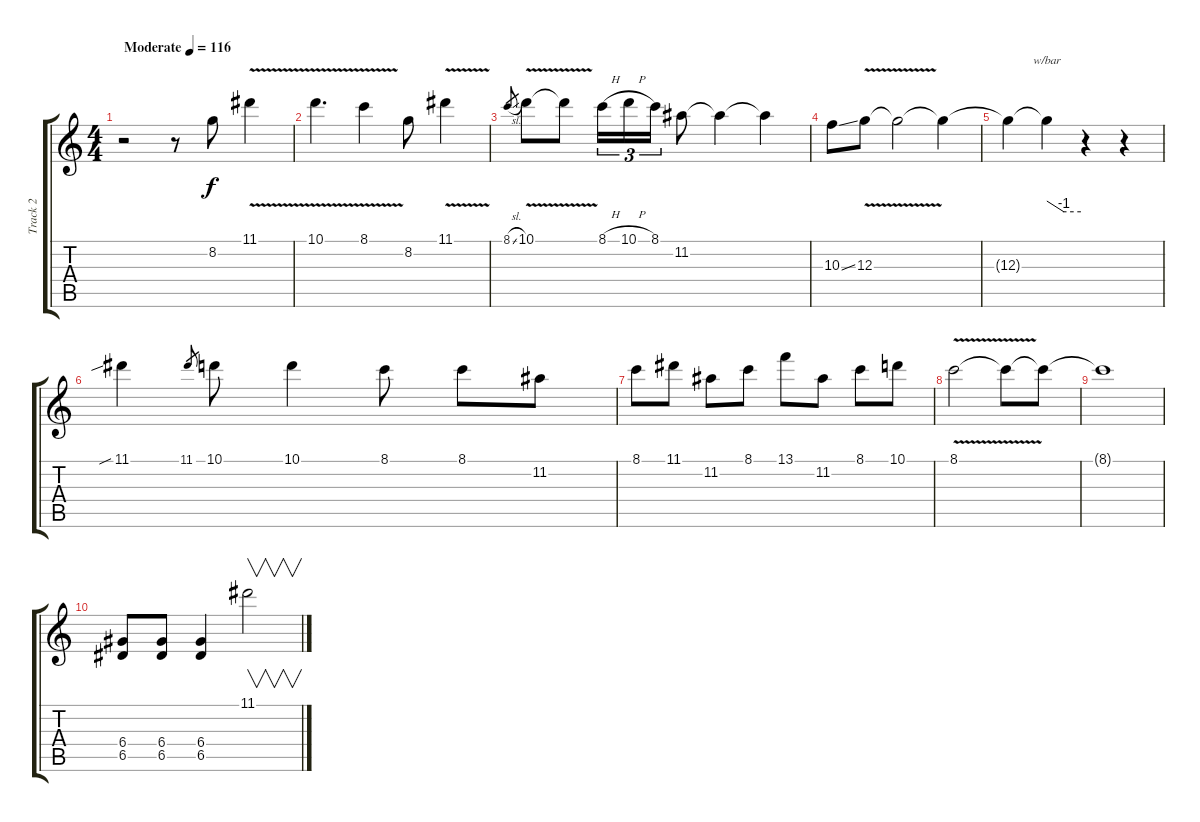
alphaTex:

\track ("Track 2" "Track 2") {instrument distortionguitar}
\staff {score tabs}
\tuning (E4 B3 G3 D3 A2 E2) {hide}
\ts (4 4)
\tempo (116 "Moderate")
\clef g2
\ks c
r.2{dy f instrument distortionguitar} r.8 8.2.8 11.1{v}.4 |
10.1{v}.4{d} 8.1{v}.4 8.2.8 11.1{v}.4 |
8.1{sl}.8{gr} 10.1{v}.8 10.1{t}.8 8.1{h}.16{tu (3 2)} 10.1{h}.16{tu (3 2)} 8.1.16{tu (3 2)} 11.2.8 11.2{t}.4 11.2{t}.4 |
10.3{ss}.8 12.3{v}.8 12.3{t}.2 12.3{t}.4 |
12.3{t}.4 12.3{t}.4{tbe (custom default 0 0 30 -4 60 -4)} r.4 r.4 |
11.1{sib}.4 11.1.8{gr} 10.1.8 10.1.4 8.1.8 8.1.8 11.2.8 |
8.1.8 11.1.8 11.2.8 8.1.8 13.1.8 11.2.8 8.1.8 10.1.8 |
8.1{v}.2 8.1{t}.8 8.1{t}.8 |
8.1{t}.1 |
(6.4 6.5).8 (6.4 6.5).8 (6.4 6.5).4 11.1.2{v}
